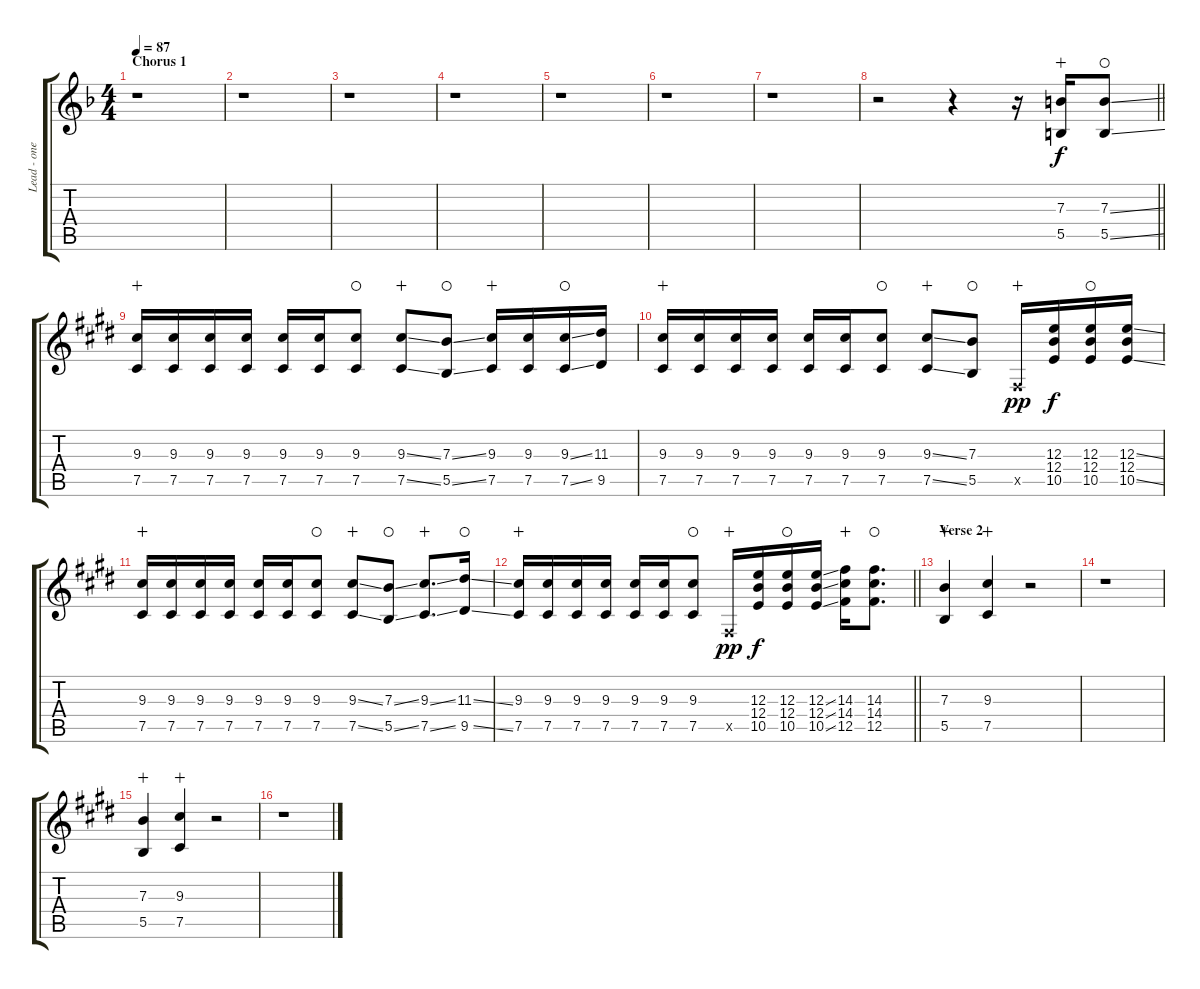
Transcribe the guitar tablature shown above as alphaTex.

\track ("Lead - one" "Lead - one") {instrument distortionguitar}
\staff {score tabs}
\tuning (Db4 Ab3 E3 B2 Gb2 B1) {hide}
\ts (4 4)
\section ("" "Chorus 1")
\tempo 87
\clef g2
\ks dminor
r.1{dy f} |
r.1 |
r.1 |
r.1 |
r.1 |
r.1 |
r.1 |
\barLineRight lightlight
r.2 r.4 r.16{balance 13} (7.3 5.5).16{wahc} (7.3{ss} 5.5{ss}).8{waho} |
\ks c#minor
(9.3 7.5).16{wahc} (9.3 7.5).16 (9.3 7.5).16 (9.3 7.5).16 (9.3 7.5).16 (9.3 7.5).16 (9.3 7.5).8{waho} (9.3{ss} 7.5{ss}).8{wahc} (7.3{ss} 5.5{ss}).8{waho} (9.3 7.5).16{wahc} (9.3 7.5).16 (9.3{ss} 7.5{ss}).16{waho} (11.3 9.5).16 |
(9.3 7.5).16{wahc} (9.3 7.5).16 (9.3 7.5).16 (9.3 7.5).16 (9.3 7.5).16 (9.3 7.5).16 (9.3 7.5).8{waho} (9.3{ss} 7.5{ss}).8{wahc} (7.3 5.5).8{waho} 0.5{x}.16{dy pp wahc} (12.3 12.4 10.5).16{dy f} (12.3 12.4 10.5).16{waho} (12.3{ss} 12.4 10.5{ss}).16 |
(9.3 7.5).16{wahc} (9.3 7.5).16 (9.3 7.5).16 (9.3 7.5).16 (9.3 7.5).16 (9.3 7.5).16 (9.3 7.5).8{waho} (9.3{ss} 7.5{ss}).8{wahc} (7.3{ss} 5.5{ss}).8{waho} (9.3{ss} 7.5{ss}).8{d wahc} (11.3{ss} 9.5{ss}).16{waho} |
\barLineRight lightlight
(9.3 7.5).16{wahc} (9.3 7.5).16 (9.3 7.5).16 (9.3 7.5).16 (9.3 7.5).16 (9.3 7.5).16 (9.3 7.5).8{waho} 0.5{x}.16{dy pp wahc} (12.3 12.4 10.5).16{dy f} (12.3 12.4 10.5).16{waho} (12.3{ss} 12.4{ss} 10.5{ss}).16 (14.3 14.4 12.5).16{wahc} (14.3 14.4 12.5).8{d waho} |
\section ("" "Verse 2")
(7.3 5.5).4{wahc} (9.3 7.5).4{wahc} r.2 |
r.1 |
(7.3 5.5).4{wahc} (9.3 7.5).4{wahc} r.2 |
r.1
